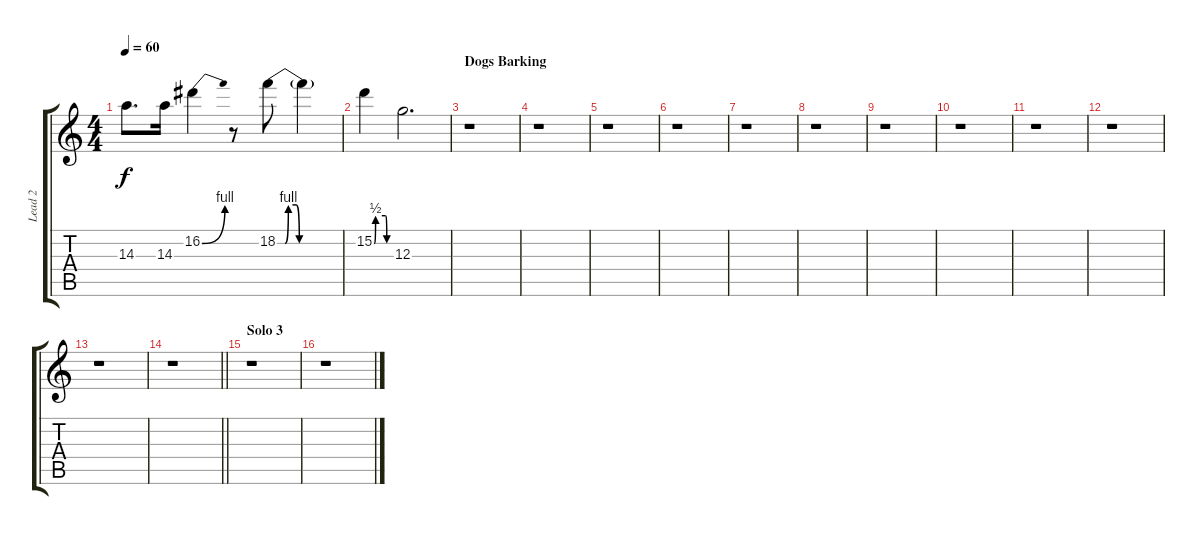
\track ("Lead 2" "Lead 2") {instrument distortionguitar}
\staff {score tabs}
\tuning (E4 B3 G3 D3 A2 D2) {hide}
\ts (4 4)
\tempo 60
\clef g2
\ks c
14.3.8{d dy f} 14.3.16 16.2{be (bend 0 0 60 4)}.4 r.8 18.2{be (custom 0 0 7 0 10 4 17 4 20 0 45 0 60 0)}.8 18.2{t}.4 |
15.2{be (custom 0 0 5 2 40 2 45 0 60 0)}.4 12.3.2{d} |
\section ("" "Dogs Barking")
r.1 |
r.1 |
r.1 |
r.1 |
r.1 |
r.1 |
r.1 |
r.1 |
r.1 |
r.1 |
r.1 |
\barLineRight lightlight
r.1 |
\section ("" "Solo 3")
r.1 |
r.1
